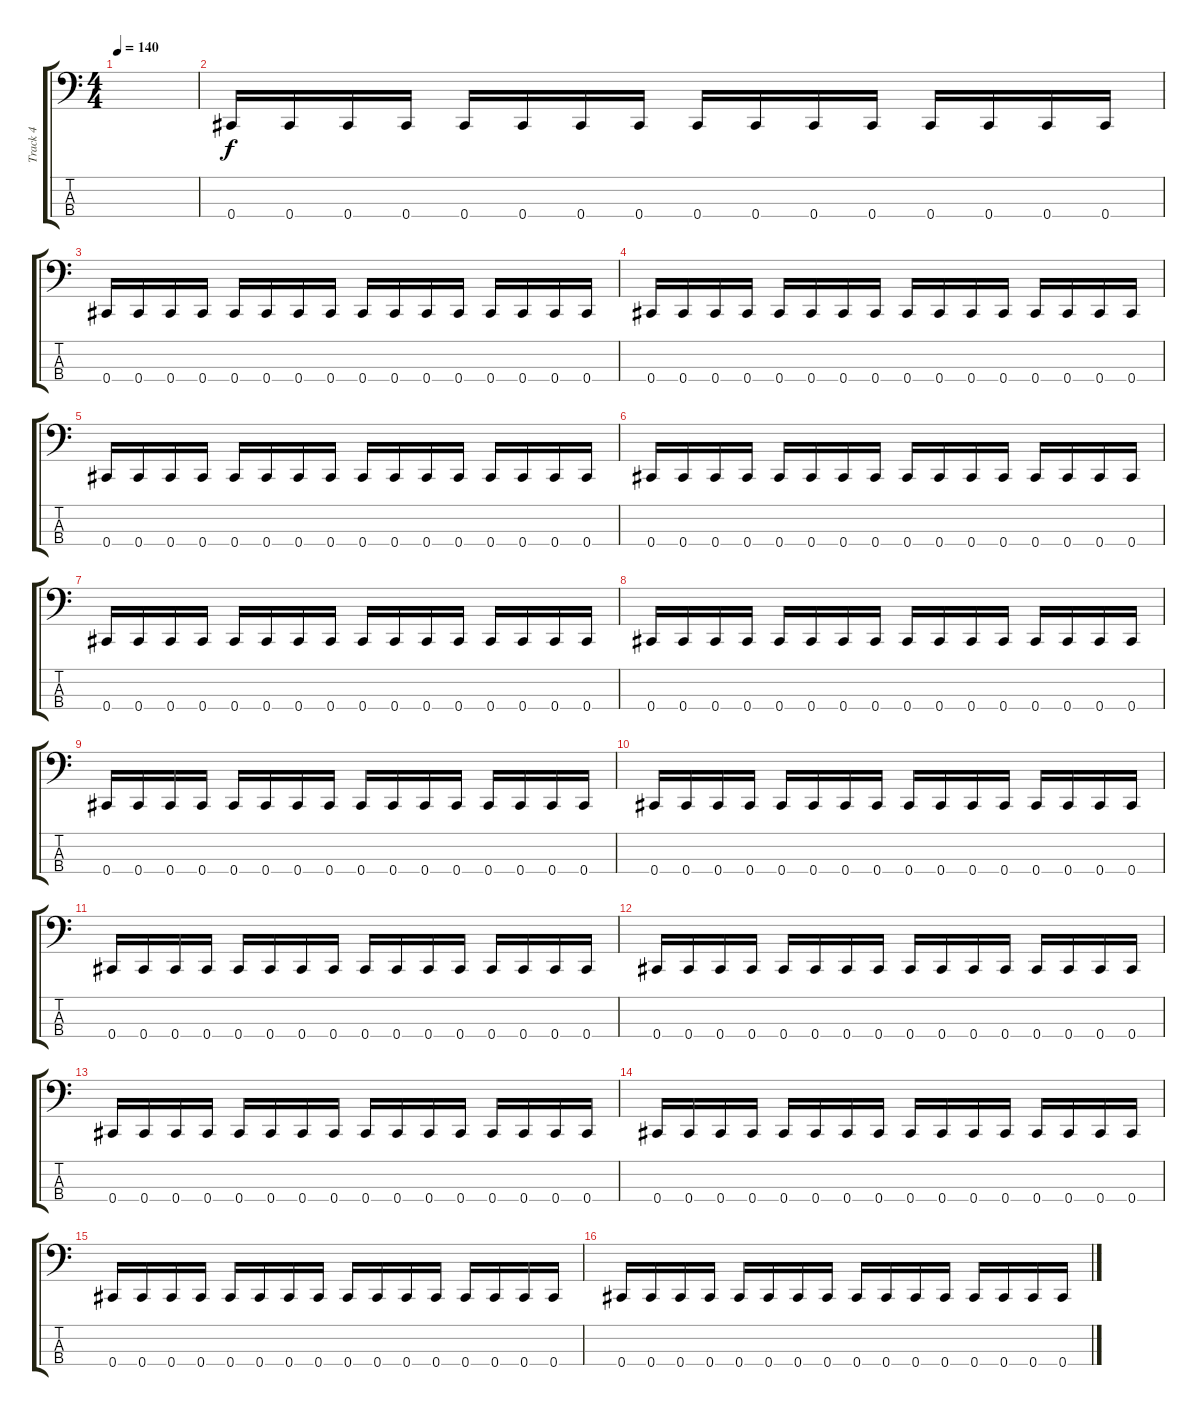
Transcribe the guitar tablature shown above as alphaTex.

\track ("Track 4" "Track 4") {instrument electricbassfinger}
\staff {score tabs}
\tuning (Gb2 Db2 Ab1 Db1) {hide}
\ts (4 4)
\tempo 140
\clef f4
\ks c
|
\section ("" "")
0.4.16 0.4.16 0.4.16 0.4.16 0.4.16 0.4.16 0.4.16 0.4.16 0.4.16 0.4.16 0.4.16 0.4.16 0.4.16 0.4.16 0.4.16 0.4.16 |
0.4.16 0.4.16 0.4.16 0.4.16 0.4.16 0.4.16 0.4.16 0.4.16 0.4.16 0.4.16 0.4.16 0.4.16 0.4.16 0.4.16 0.4.16 0.4.16 |
0.4.16 0.4.16 0.4.16 0.4.16 0.4.16 0.4.16 0.4.16 0.4.16 0.4.16 0.4.16 0.4.16 0.4.16 0.4.16 0.4.16 0.4.16 0.4.16 |
0.4.16 0.4.16 0.4.16 0.4.16 0.4.16 0.4.16 0.4.16 0.4.16 0.4.16 0.4.16 0.4.16 0.4.16 0.4.16 0.4.16 0.4.16 0.4.16 |
0.4.16 0.4.16 0.4.16 0.4.16 0.4.16 0.4.16 0.4.16 0.4.16 0.4.16 0.4.16 0.4.16 0.4.16 0.4.16 0.4.16 0.4.16 0.4.16 |
0.4.16 0.4.16 0.4.16 0.4.16 0.4.16 0.4.16 0.4.16 0.4.16 0.4.16 0.4.16 0.4.16 0.4.16 0.4.16 0.4.16 0.4.16 0.4.16 |
0.4.16 0.4.16 0.4.16 0.4.16 0.4.16 0.4.16 0.4.16 0.4.16 0.4.16 0.4.16 0.4.16 0.4.16 0.4.16 0.4.16 0.4.16 0.4.16 |
0.4.16 0.4.16 0.4.16 0.4.16 0.4.16 0.4.16 0.4.16 0.4.16 0.4.16 0.4.16 0.4.16 0.4.16 0.4.16 0.4.16 0.4.16 0.4.16 |
0.4.16 0.4.16 0.4.16 0.4.16 0.4.16 0.4.16 0.4.16 0.4.16 0.4.16 0.4.16 0.4.16 0.4.16 0.4.16 0.4.16 0.4.16 0.4.16 |
0.4.16 0.4.16 0.4.16 0.4.16 0.4.16 0.4.16 0.4.16 0.4.16 0.4.16 0.4.16 0.4.16 0.4.16 0.4.16 0.4.16 0.4.16 0.4.16 |
0.4.16 0.4.16 0.4.16 0.4.16 0.4.16 0.4.16 0.4.16 0.4.16 0.4.16 0.4.16 0.4.16 0.4.16 0.4.16 0.4.16 0.4.16 0.4.16 |
0.4.16 0.4.16 0.4.16 0.4.16 0.4.16 0.4.16 0.4.16 0.4.16 0.4.16 0.4.16 0.4.16 0.4.16 0.4.16 0.4.16 0.4.16 0.4.16 |
0.4.16 0.4.16 0.4.16 0.4.16 0.4.16 0.4.16 0.4.16 0.4.16 0.4.16 0.4.16 0.4.16 0.4.16 0.4.16 0.4.16 0.4.16 0.4.16 |
0.4.16 0.4.16 0.4.16 0.4.16 0.4.16 0.4.16 0.4.16 0.4.16 0.4.16 0.4.16 0.4.16 0.4.16 0.4.16 0.4.16 0.4.16 0.4.16 |
0.4.16 0.4.16 0.4.16 0.4.16 0.4.16 0.4.16 0.4.16 0.4.16 0.4.16 0.4.16 0.4.16 0.4.16 0.4.16 0.4.16 0.4.16 0.4.16
